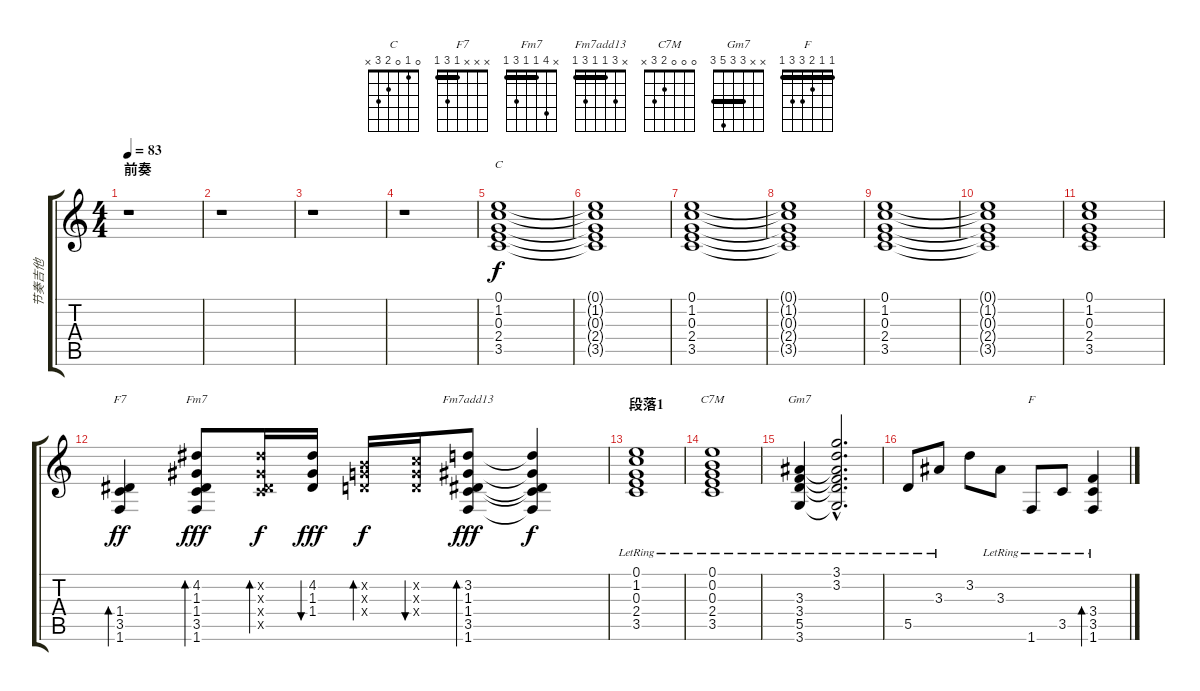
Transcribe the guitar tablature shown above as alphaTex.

\track ("节奏吉他" "节奏吉他") {instrument distortionguitar}
\staff {score tabs}
\tuning (E4 B3 G3 D3 A2 E2) {hide}
\chord ("C" 0 1 0 2 3 x)
\chord ("F7" x x x 1 3 1) {barre 1}
\chord ("Fm7" x 4 1 1 3 1) {barre 1}
\chord ("Fm7add13" x 3 1 1 3 1) {barre 1}
\chord ("C7M" 0 0 0 2 3 x)
\chord ("Gm7" x x 3 3 5 3) {barre 3}
\chord ("F" 1 1 2 3 3 1) {barre 1}
\ts (4 4)
\section ("" "前奏")
\tempo 83
\clef g2
\ks c
r.1{dy f instrument distortionguitar} |
r.1 |
r.1 |
r.1 |
(0.1 1.2 0.3 2.4 3.5).1{ch "C"} |
(0.1{t} 1.2{t} 0.3{t} 2.4{t} 3.5{t}).1 |
(0.1 1.2 0.3 2.4 3.5).1 |
(0.1{t} 1.2{t} 0.3{t} 2.4{t} 3.5{t}).1 |
(0.1 1.2 0.3 2.4 3.5).1 |
(0.1{t} 1.2{t} 0.3{t} 2.4{t} 3.5{t}).1 |
(0.1 1.2 0.3 2.4 3.5).1 |
(1.4 3.5 1.6).4{bd 30 ch "F7" dy ff} (4.2 1.3 1.4 3.5 1.6).8{bd 30 ch "Fm7" dy fff} (4.2{x} 1.3{x} 1.4{x} 3.5{x}).16{bd 30 dy f} (4.2 1.3 1.4).16{bu 30 dy fff} (0.2{x} 0.3{x} 0.4{x}).16{bd 30 dy f} (1.2{x} 0.3{x} 0.4{x}).16{bu 30} (3.2 1.3 1.4 3.5 1.6).8{bd 30 ch "Fm7add13" dy fff} (3.2{t} 1.3{t} 1.4{t} 3.5{t} 1.6{t}).4{dy f} |
\section ("" "段落1")
(0.1{lr} 1.2{lr} 0.3{lr} 2.4{lr} 3.5{lr}).1 |
(0.1{lr} 0.2{lr} 0.3{lr} 2.4{lr} 3.5{lr}).1{ch "C7M"} |
(3.3{lr} 3.4{lr} 5.5{lr} 3.6{lr}).4{ch "Gm7"} (3.1{hac lr} 3.2{hac lr} 3.3{hac t} 3.4{hac t} 5.5{hac t} 3.6{hac t}).2{d} |
5.5{lr}.8 3.3{lr}.8 3.2.8 3.3{lr}.8 1.6{lr}.8{ch "F"} 3.5{lr}.8 (3.4{lr} 3.5{lr} 1.6{lr}).4{bd 30}
